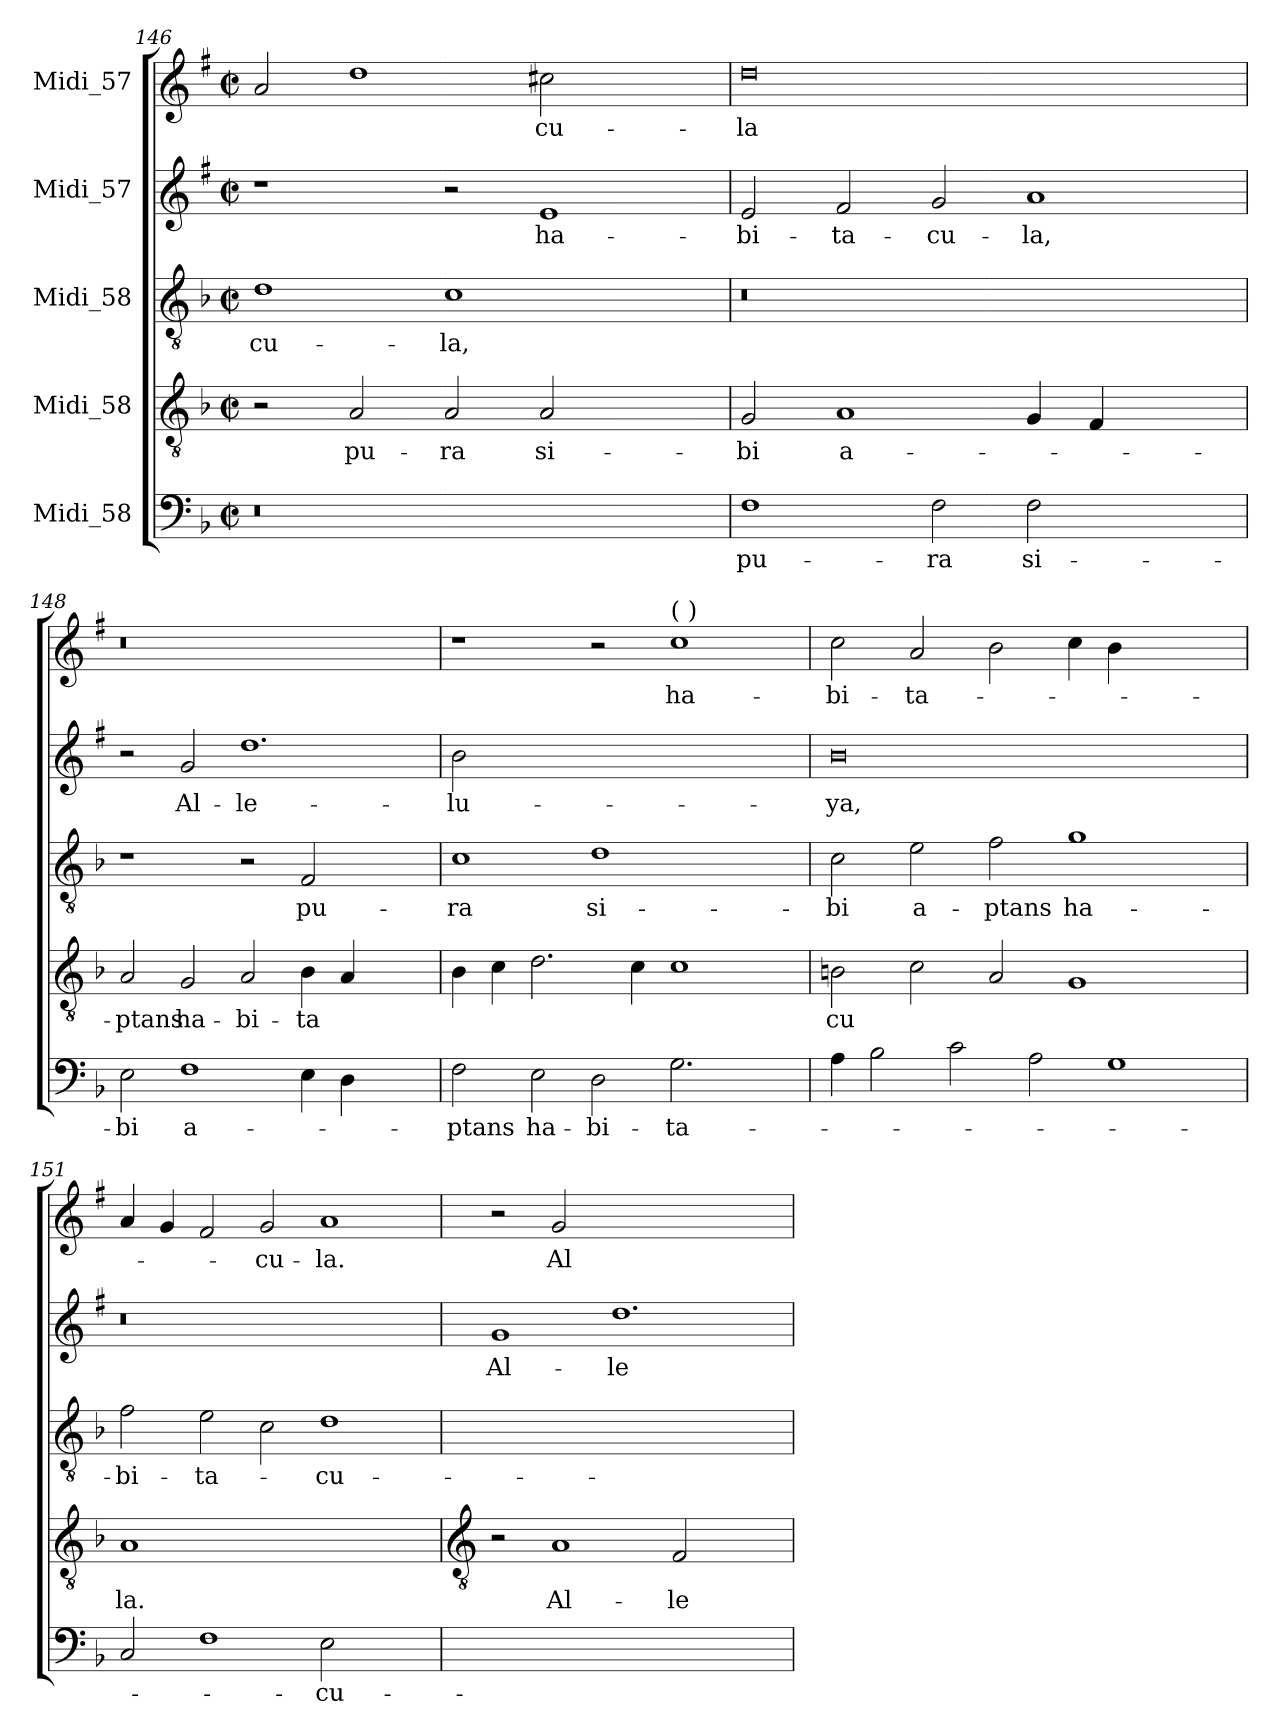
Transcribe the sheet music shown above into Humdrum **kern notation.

**kern	**text	**kern	**text	**kern	**text	**kern	**text	**kern	**text
*part5	*part5	*part4	*part4	*part3	*part3	*part2	*part2	*part1	*part1
*staff5	*staff5	*staff4	*staff4	*staff3	*staff3	*staff2	*staff2	*staff1	*staff1
*I"Midi_58	*	*I"Midi_58	*	*I"Midi_58	*	*I"Midi_57	*	*I"Midi_57	*
!!LO:LB:g=z
*clefF4	*	*clefGv2	*	*clefGv2	*	*clefG2	*	*clefG2	*
*	*	*	*	*	*	*ITrd1c2	*	*ITrd1c2	*
*k[b-]	*	*k[b-]	*	*k[b-]	*	*k[b-]	*	*k[b-]	*
*F:	*	*F:	*	*F:	*	*F:	*	*F:	*
*M4/2	*	*M4/2	*	*M4/2	*	*M4/2	*	*M4/2	*
*met(c|)	*	*met(c|)	*	*met(c|)	*	*met(c|)	*	*met(c|)	*
=146	=146	=146	=146	=146	=146	=146	=146	=146	=146
!	!	!	!	!	!LO:LY:b	!	!	!	!
0r	.	2r	.	1d	-cu-	1r	.	2g	.
!	!	!	!LO:LY:b	!	!	!	!	!	!
.	.	2A	pu-	.	.	.	.	1cc	.
!	!	!	!LO:LY:b	!	!LO:LY:b	!	!	!	!
.	.	2A	-ra	1c	-la,	2r	.	.	.
!	!	!	!LO:LY:b	!	!	!	!LO:LY:b	!	!LO:LY:b
.	.	2A	si-	.	.	1d	ha-	2b	cu-
2ryy	.	2ryy	.	2ryy	.	.	.	2ryy	.
=147	=147	=147	=147	=147	=147	=147	=147	=147	=147
!	!LO:LY:b	!	!LO:LY:b	!	!	!	!LO:LY:b	!	!LO:LY:b
1F	pu-	2G	-bi	0r	.	2d	-bi-	0cc	-la
!	!	!	!LO:LY:b	!	!	!	!LO:LY:b	!	!
.	.	1A	a-	.	.	2e	-ta-	.	.
!	!LO:LY:b	!	!	!	!	!	!LO:LY:b	!	!
2F	-ra	.	.	.	.	2f	-cu-	.	.
!	!LO:LY:b	!	!	!	!	!	!LO:LY:b	!	!
2F	si-	4G	.	.	.	1g	-la,	.	.
.	.	4F	.	.	.	.	.	.	.
2ryy	.	2ryy	.	2ryy	.	.	.	2ryy	.
=148	=148	=148	=148	=148	=148	=148	=148	=148	=148
!	!LO:LY:b	!	!LO:LY:b	!	!	!	!	!	!
2E	-bi	2A	-ptans	1r	.	2r	.	0r	.
!	!LO:LY:b	!	!LO:LY:b	!	!	!	!LO:LY:b	!	!
1F	a-	2G	ha-	.	.	2f	Al-	.	.
!	!	!	!LO:LY:b	!	!	!	!LO:LY:b	!	!
.	.	2A	-bi-	2r	.	1.cc	-le-	.	.
!	!	!	!LO:LY:b	!	!LO:LY:b	!	!	!	!
4E	.	4B-	-ta	2F	pu-	.	.	.	.
4D	.	4A	.	.	.	.	.	.	.
2ryy	.	2ryy	.	2ryy	.	.	.	2ryy	.
=149	=149	=149	=149	=149	=149	=149	=149	=149	=149
!	!LO:LY:b	!	!	!	!LO:LY:b	!	!LO:LY:b	!	!
2F	-ptans	4B-	.	1c	-ra	2a	-lu-	1r	.
.	.	4c	.	.	.	.	.	.	.
!	!LO:LY:b	!	!	!	!	!	!	!	!
2E	ha-	2.d	.	.	.	0ryy	.	.	.
!	!LO:LY:b	!	!	!	!LO:LY:b	!	!	!	!
2D	-bi-	.	.	1d	si-	.	.	2r	.
.	.	4c	.	.	.	.	.	.	.
!	!	!	!	!	!	!	!	!LO:TX:a:t=(  )	!
!	!LO:LY:b	!	!	!	!	!	!	!	!LO:LY:b
2.G	-ta-	1c	.	.	.	.	.	1b-	ha-
.	.	.	.	2ryy	.	.	.	.	.
4ryy	.	.	.	.	.	.	.	.	.
!!LO:LB:g=z
=150	=150	=150	=150	=150	=150	=150	=150	=150	=150
!	!	!	!LO:LY:b	!	!LO:LY:b	!	!LO:LY:b	!	!LO:LY:b
4A	.	2B	cu	2c	-bi	0a	-ya,	2b-	-bi-
2B-	.	.	.	.	.	.	.	.	.
!	!	!	!	!	!LO:LY:b	!	!	!	!LO:LY:b
.	.	2c	.	2e	a-	.	.	2g	-ta-
2c	.	.	.	.	.	.	.	.	.
!	!	!	!	!	!LO:LY:b	!	!	!	!
.	.	2A	.	2f	-ptans	.	.	2a	.
2A	.	.	.	.	.	.	.	.	.
!	!	!	!	!	!LO:LY:b	!	!	!	!
.	.	1G	.	1g	ha-	.	.	4b-	.
1G	.	.	.	.	.	.	.	4a	.
.	.	.	.	.	.	2.ryy	.	2.ryy	.
.	.	4ryy	.	4ryy	.	.	.	.	.
=151	=151	=151	=151	=151	=151	=151	=151	=151	=151
!	!	!	!LO:LY:b	!	!LO:LY:b	!	!	!	!
2C	.	1A	la.	2f	-bi-	0r	.	4g	.
.	.	.	.	.	.	.	.	4f	.
!	!	!	!	!	!LO:LY:b	!	!	!	!
1F	.	.	.	2e	-ta-	.	.	2e	.
!	!	!	!	!	!	!	!	!	!LO:LY:b
.	.	1.ryy	.	2c	.	.	.	2f	-cu-
!	!LO:LY:b	!	!	!	!LO:LY:b	!	!	!	!LO:LY:b
2E	-cu-	.	.	1d	-cu-	.	.	1g	-la.
2ryy	.	.	.	.	.	2ryy	.	.	.
!!LO:LB:g=z
=152	=152	=152	=152	=152	=152	=152	=152	=152	=152
*	*	*clefGv2	*	*	*	*	*	*	*
!	!LO:LY:b	!	!	!	!LO:LY:b	!	!LO:LY:b	!	!
[1Fyy	-la.__	2r	.	[1cyy	-la.	1f	Al-	2r	.
!	!	!	!LO:LY:b	!	!	!	!	!	!LO:LY:b
.	.	1A	Al-	.	.	.	.	2f	Al-
!	!	!	!	!	!	!	!LO:LY:b	!	!
1.ryy	.	.	.	1.cyy_	.	1.cc	-le-	1.ryy	.
!	!	!	!LO:LY:b	!	!	!	!	!	!
.	.	2F	-le-	.	.	.	.	.	.
.	.	2ryy	.	.	.	.	.	.	.
=	=	=	=	=	=	=	=	=	=
*-	*-	*-	*-	*-	*-	*-	*-	*-	*-
